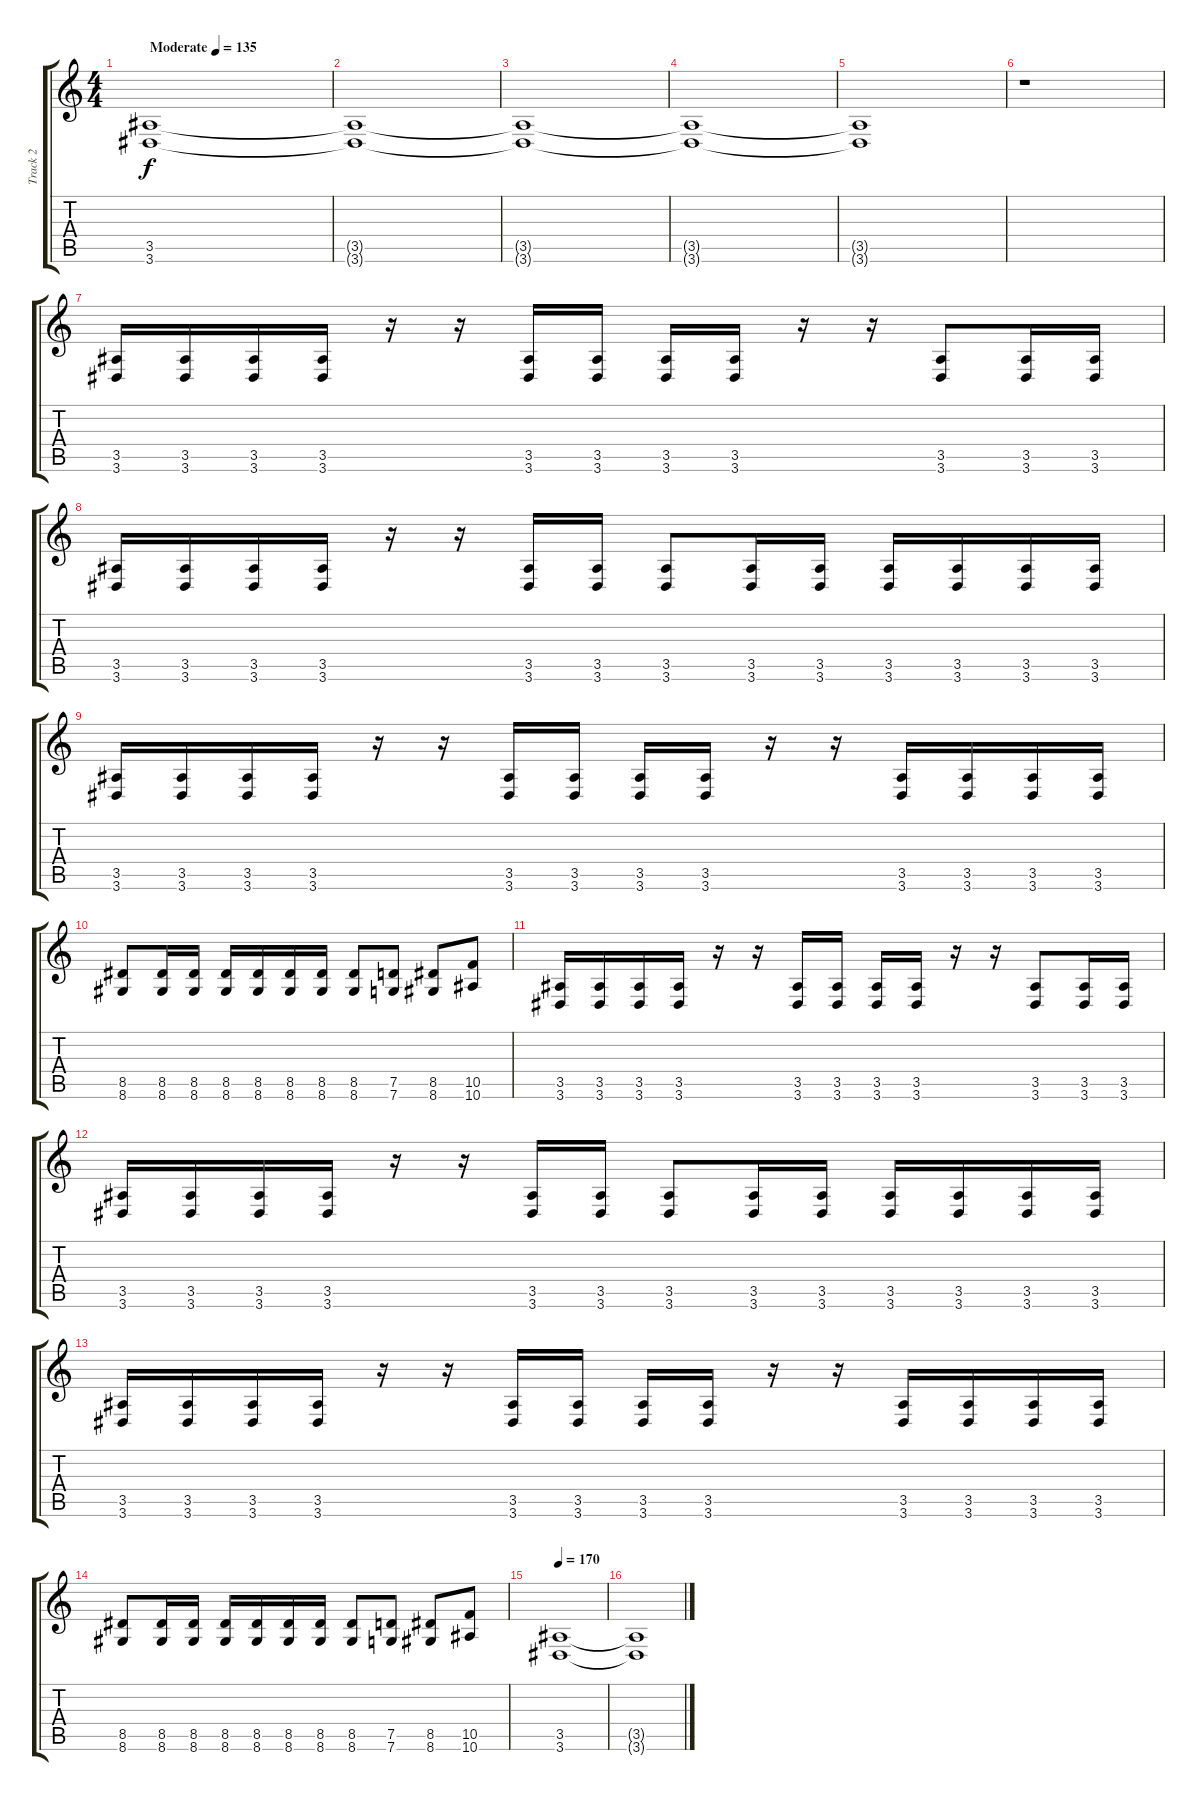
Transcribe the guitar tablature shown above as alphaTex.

\track ("Track 2" "Track 2") {instrument distortionguitar}
\staff {score tabs}
\tuning (D4 A3 F3 C3 G2 C2) {hide}
\ts (4 4)
\tempo (135 "Moderate")
\clef g2
\ks c
(3.5 3.6).1{dy f instrument distortionguitar} |
(3.5{t} 3.6{t}).1 |
(3.5{t} 3.6{t}).1 |
(3.5{t} 3.6{t}).1 |
(3.5{t} 3.6{t}).1 |
r.1 |
(3.5 3.6).16 (3.5 3.6).16 (3.5 3.6).16 (3.5 3.6).16 r.16 r.16 (3.5 3.6).16 (3.5 3.6).16 (3.5 3.6).16 (3.5 3.6).16 r.16 r.16 (3.5 3.6).8 (3.5 3.6).16 (3.5 3.6).16 |
(3.5 3.6).16 (3.5 3.6).16 (3.5 3.6).16 (3.5 3.6).16 r.16 r.16 (3.5 3.6).16 (3.5 3.6).16 (3.5 3.6).8 (3.5 3.6).16 (3.5 3.6).16 (3.5 3.6).16 (3.5 3.6).16 (3.5 3.6).16 (3.5 3.6).16 |
(3.5 3.6).16 (3.5 3.6).16 (3.5 3.6).16 (3.5 3.6).16 r.16 r.16 (3.5 3.6).16 (3.5 3.6).16 (3.5 3.6).16 (3.5 3.6).16 r.16 r.16 (3.5 3.6).16 (3.5 3.6).16 (3.5 3.6).16 (3.5 3.6).16 |
(8.5 8.6).8 (8.5 8.6).16 (8.5 8.6).16 (8.5 8.6).16 (8.5 8.6).16 (8.5 8.6).16 (8.5 8.6).16 (8.5 8.6).8 (7.5 7.6).8 (8.5 8.6).8 (10.5 10.6).8 |
(3.5 3.6).16 (3.5 3.6).16 (3.5 3.6).16 (3.5 3.6).16 r.16 r.16 (3.5 3.6).16 (3.5 3.6).16 (3.5 3.6).16 (3.5 3.6).16 r.16 r.16 (3.5 3.6).8 (3.5 3.6).16 (3.5 3.6).16 |
(3.5 3.6).16 (3.5 3.6).16 (3.5 3.6).16 (3.5 3.6).16 r.16 r.16 (3.5 3.6).16 (3.5 3.6).16 (3.5 3.6).8 (3.5 3.6).16 (3.5 3.6).16 (3.5 3.6).16 (3.5 3.6).16 (3.5 3.6).16 (3.5 3.6).16 |
(3.5 3.6).16 (3.5 3.6).16 (3.5 3.6).16 (3.5 3.6).16 r.16 r.16 (3.5 3.6).16 (3.5 3.6).16 (3.5 3.6).16 (3.5 3.6).16 r.16 r.16 (3.5 3.6).16 (3.5 3.6).16 (3.5 3.6).16 (3.5 3.6).16 |
(8.5 8.6).8 (8.5 8.6).16 (8.5 8.6).16 (8.5 8.6).16 (8.5 8.6).16 (8.5 8.6).16 (8.5 8.6).16 (8.5 8.6).8 (7.5 7.6).8 (8.5 8.6).8 (10.5 10.6).8 |
\tempo 170
(3.5 3.6).1 |
(3.5{t} 3.6{t}).1
